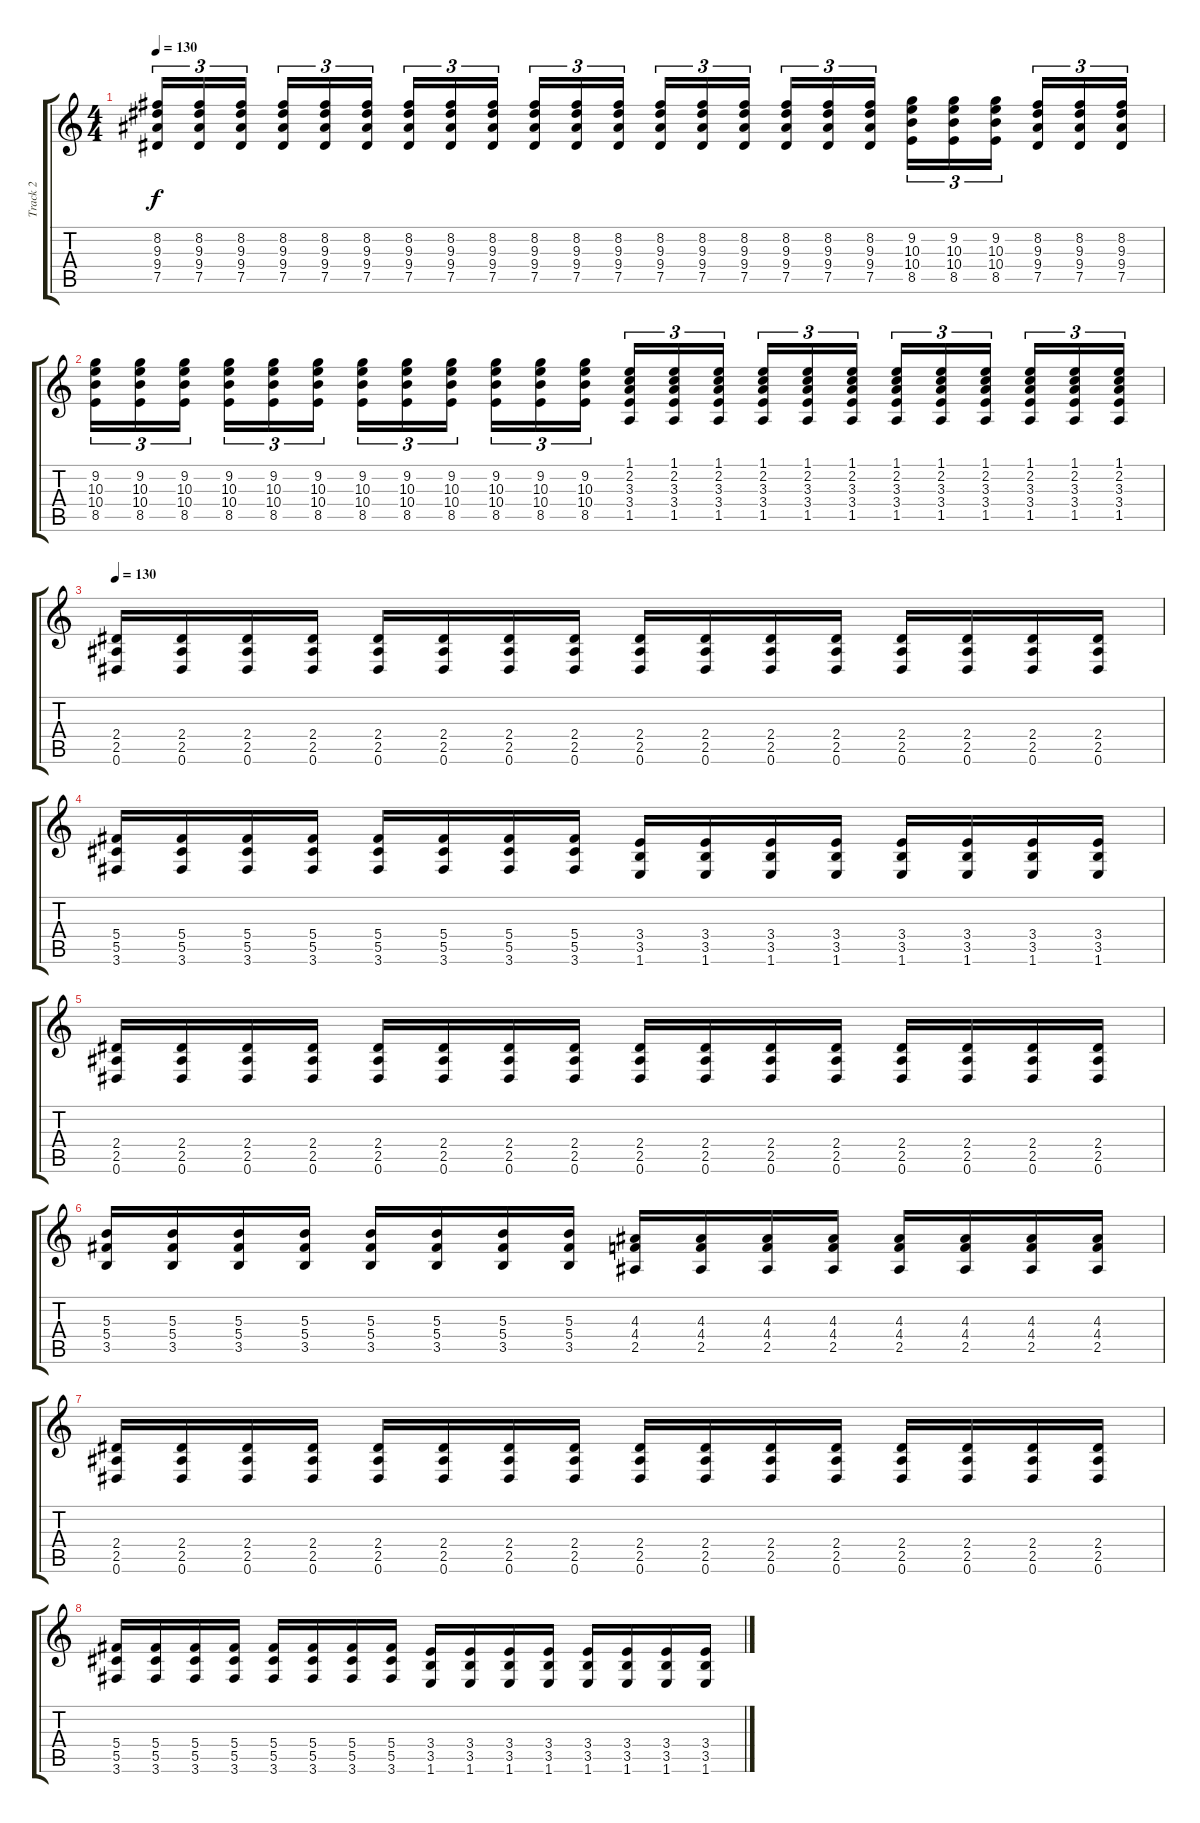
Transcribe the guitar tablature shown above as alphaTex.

\track ("Track 2" "Track 2") {instrument distortionguitar}
\staff {score tabs}
\tuning (Eb4 Bb3 Gb3 Db3 Ab2 Eb2) {hide}
\ts (4 4)
\tempo 130
\clef g2
\ks c
(8.2 9.3 9.4 7.5).16{tu (3 2) dy f} (8.2 9.3 9.4 7.5).16{tu (3 2)} (8.2 9.3 9.4 7.5).16{tu (3 2)} (8.2 9.3 9.4 7.5).16{tu (3 2)} (8.2 9.3 9.4 7.5).16{tu (3 2)} (8.2 9.3 9.4 7.5).16{tu (3 2)} (8.2 9.3 9.4 7.5).16{tu (3 2)} (8.2 9.3 9.4 7.5).16{tu (3 2)} (8.2 9.3 9.4 7.5).16{tu (3 2)} (8.2 9.3 9.4 7.5).16{tu (3 2)} (8.2 9.3 9.4 7.5).16{tu (3 2)} (8.2 9.3 9.4 7.5).16{tu (3 2)} (8.2 9.3 9.4 7.5).16{tu (3 2)} (8.2 9.3 9.4 7.5).16{tu (3 2)} (8.2 9.3 9.4 7.5).16{tu (3 2)} (8.2 9.3 9.4 7.5).16{tu (3 2)} (8.2 9.3 9.4 7.5).16{tu (3 2)} (8.2 9.3 9.4 7.5).16{tu (3 2)} (9.2 10.3 10.4 8.5).16{tu (3 2)} (9.2 10.3 10.4 8.5).16{tu (3 2)} (9.2 10.3 10.4 8.5).16{tu (3 2)} (8.2 9.3 9.4 7.5).16{tu (3 2)} (8.2 9.3 9.4 7.5).16{tu (3 2)} (8.2 9.3 9.4 7.5).16{tu (3 2)} |
(9.2 10.3 10.4 8.5).16{tu (3 2)} (9.2 10.3 10.4 8.5).16{tu (3 2)} (9.2 10.3 10.4 8.5).16{tu (3 2)} (9.2 10.3 10.4 8.5).16{tu (3 2)} (9.2 10.3 10.4 8.5).16{tu (3 2)} (9.2 10.3 10.4 8.5).16{tu (3 2)} (9.2 10.3 10.4 8.5).16{tu (3 2)} (9.2 10.3 10.4 8.5).16{tu (3 2)} (9.2 10.3 10.4 8.5).16{tu (3 2)} (9.2 10.3 10.4 8.5).16{tu (3 2)} (9.2 10.3 10.4 8.5).16{tu (3 2)} (9.2 10.3 10.4 8.5).16{tu (3 2)} (1.1 2.2 3.3 3.4 1.5).16{tu (3 2)} (1.1 2.2 3.3 3.4 1.5).16{tu (3 2)} (1.1 2.2 3.3 3.4 1.5).16{tu (3 2)} (1.1 2.2 3.3 3.4 1.5).16{tu (3 2)} (1.1 2.2 3.3 3.4 1.5).16{tu (3 2)} (1.1 2.2 3.3 3.4 1.5).16{tu (3 2)} (1.1 2.2 3.3 3.4 1.5).16{tu (3 2)} (1.1 2.2 3.3 3.4 1.5).16{tu (3 2)} (1.1 2.2 3.3 3.4 1.5).16{tu (3 2)} (1.1 2.2 3.3 3.4 1.5).16{tu (3 2)} (1.1 2.2 3.3 3.4 1.5).16{tu (3 2)} (1.1 2.2 3.3 3.4 1.5).16{tu (3 2)} |
\tempo 130
(2.4 2.5 0.6).16 (2.4 2.5 0.6).16 (2.4 2.5 0.6).16 (2.4 2.5 0.6).16 (2.4 2.5 0.6).16 (2.4 2.5 0.6).16 (2.4 2.5 0.6).16 (2.4 2.5 0.6).16 (2.4 2.5 0.6).16 (2.4 2.5 0.6).16 (2.4 2.5 0.6).16 (2.4 2.5 0.6).16 (2.4 2.5 0.6).16 (2.4 2.5 0.6).16 (2.4 2.5 0.6).16 (2.4 2.5 0.6).16 |
(5.4 5.5 3.6).16 (5.4 5.5 3.6).16 (5.4 5.5 3.6).16 (5.4 5.5 3.6).16 (5.4 5.5 3.6).16 (5.4 5.5 3.6).16 (5.4 5.5 3.6).16 (5.4 5.5 3.6).16 (3.4 3.5 1.6).16 (3.4 3.5 1.6).16 (3.4 3.5 1.6).16 (3.4 3.5 1.6).16 (3.4 3.5 1.6).16 (3.4 3.5 1.6).16 (3.4 3.5 1.6).16 (3.4 3.5 1.6).16 |
(2.4 2.5 0.6).16 (2.4 2.5 0.6).16 (2.4 2.5 0.6).16 (2.4 2.5 0.6).16 (2.4 2.5 0.6).16 (2.4 2.5 0.6).16 (2.4 2.5 0.6).16 (2.4 2.5 0.6).16 (2.4 2.5 0.6).16 (2.4 2.5 0.6).16 (2.4 2.5 0.6).16 (2.4 2.5 0.6).16 (2.4 2.5 0.6).16 (2.4 2.5 0.6).16 (2.4 2.5 0.6).16 (2.4 2.5 0.6).16 |
(5.3 5.4 3.5).16 (5.3 5.4 3.5).16 (5.3 5.4 3.5).16 (5.3 5.4 3.5).16 (5.3 5.4 3.5).16 (5.3 5.4 3.5).16 (5.3 5.4 3.5).16 (5.3 5.4 3.5).16 (4.3 4.4 2.5).16 (4.3 4.4 2.5).16 (4.3 4.4 2.5).16 (4.3 4.4 2.5).16 (4.3 4.4 2.5).16 (4.3 4.4 2.5).16 (4.3 4.4 2.5).16 (4.3 4.4 2.5).16 |
(2.4 2.5 0.6).16 (2.4 2.5 0.6).16 (2.4 2.5 0.6).16 (2.4 2.5 0.6).16 (2.4 2.5 0.6).16 (2.4 2.5 0.6).16 (2.4 2.5 0.6).16 (2.4 2.5 0.6).16 (2.4 2.5 0.6).16 (2.4 2.5 0.6).16 (2.4 2.5 0.6).16 (2.4 2.5 0.6).16 (2.4 2.5 0.6).16 (2.4 2.5 0.6).16 (2.4 2.5 0.6).16 (2.4 2.5 0.6).16 |
(5.4 5.5 3.6).16 (5.4 5.5 3.6).16 (5.4 5.5 3.6).16 (5.4 5.5 3.6).16 (5.4 5.5 3.6).16 (5.4 5.5 3.6).16 (5.4 5.5 3.6).16 (5.4 5.5 3.6).16 (3.4 3.5 1.6).16 (3.4 3.5 1.6).16 (3.4 3.5 1.6).16 (3.4 3.5 1.6).16 (3.4 3.5 1.6).16 (3.4 3.5 1.6).16 (3.4 3.5 1.6).16 (3.4 3.5 1.6).16
